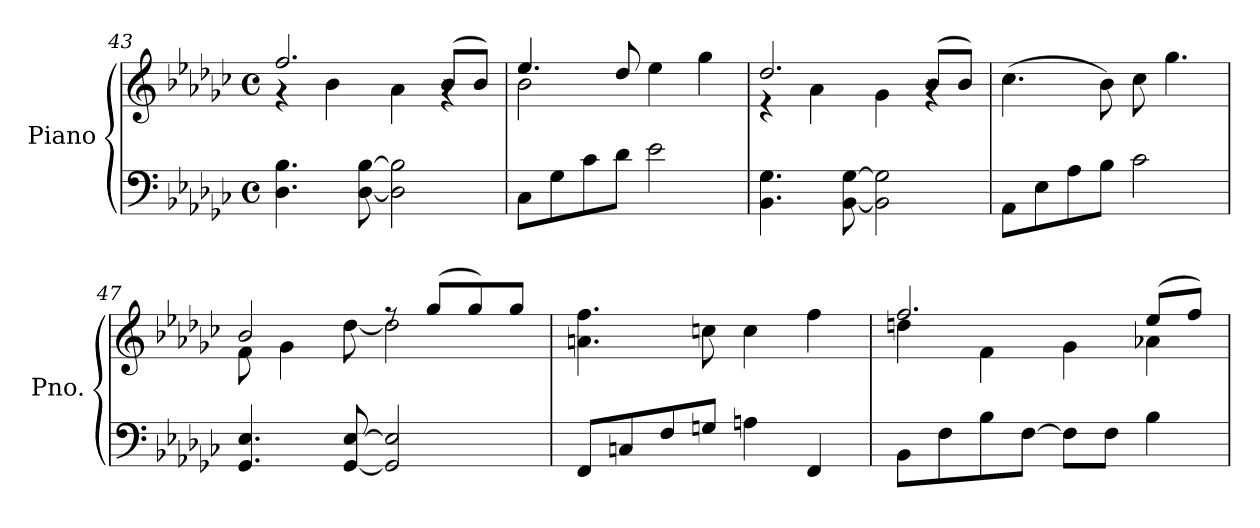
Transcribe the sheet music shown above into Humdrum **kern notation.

**kern	**kern
*part1	*part1
*staff2	*staff1
*I"Piano	*
*I'Pno.	*
*clefF4	*clefG2
*k[b-e-a-d-g-c-]	*k[b-e-a-d-g-c-]
*M4/4	*M4/4
*met(c)	*met(c)
=43	=43
*	*^
4.D-\ 4.B-\	2.ff/	4r
.	.	4b-\
[8D-\ [8B-\	.	.
2D-\] 2B-\]	.	4a-\
.	(8b-/L	4rg
.	8b-/J)	.
=44	=44	=44
8C-\L	4.ee-/	2b-\
8G-\	.	.
8c-\	.	.
8d-\J	8dd-/	.
2e-\	4ee-\	2ryy
.	4gg-\	.
=45	=45	=45
4.BB-\ 4.G-\	2.dd-/	4r
.	.	4a-\
[8BB-\ [8G-\	.	.
2BB-\] 2G-\]	.	4g-\
.	(8b-/L	4rg
.	8b-/J)	.
*	*v	*v
!!LO:LB:g=z
=46	=46
8AA-\L	(4.cc-\
8E-\	.
8A-\	.
8B-\J	8b-\)
2c-\	8cc-\
.	4.gg-\
=47	=47
*	*^
4.GG-/ 4.E-/	2b-/	8f\
.	.	4g-\
[8GG-/ [8E-/	.	[8dd-\
2GG-/] 2E-/]	8rff	2dd-\]
.	(8gg-/L	.
.	8gg-/)	.
.	8gg-/J	.
*	*v	*v
=48	=48
8FF/L	4.an\ 4.ff\
8Cn/	.
8F/	.
8Gn/J	8ccn\
4An\	4cc\
4FF/	4ff\
=49	=49
*	*^
8BB-\L	2.ff/	4ddn\
8F\	.	.
8B-\	.	4f\
[8F\J	.	.
8F\L]	.	4g-\
8F\J	.	.
4B-\	(8ee-/L	4a-X\
.	8ff/J)	.
*	*v	*v
=	=
*-	*-
